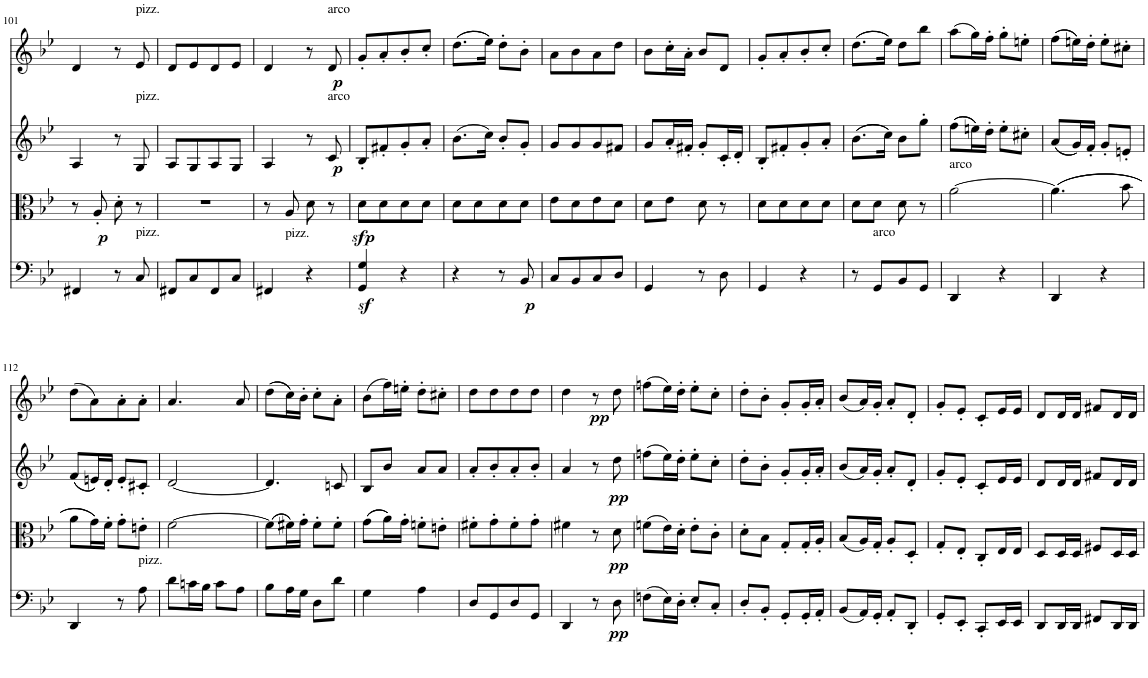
**kern	**dynam	**kern	**dynam	**kern	**dynam	**kern	**dynam
*part4	*part4	*part3	*part3	*part2	*part2	*part1	*part1
*staff4	*staff4	*staff3	*staff3	*staff2	*staff2	*staff1	*staff1
*I"Bassoon	*	*I"Clarinet	*	*I"Oboe	*	*I"Recorder	*
*I'Bsn	*	*I'Cl	*	*I'Ob	*	*I'Rec	*
!!LO:PB:g=z
*clefF4	*	*clefC3	*	*clefG2	*	*clefG2	*
*	*	*Trd1c2	*	*	*	*	*
*k[b-e-]	*	*k[b-e-]	*	*k[b-e-]	*	*k[b-e-]	*
*M2/4	*	*M2/4	*	*M2/4	*	*M2/4	*
=101	=101	=101	=101	=101	=101	=101	=101
4FF#X/	.	8r	.	4A/	.	4d/	.
!	!	!	!LO:DY:b	!	!	!	!
.	.	8A'/	p	.	.	.	.
8r	.	8d'\	.	8r	.	8r	.
!	!	!	!	!	!	!LO:TX:a:t=pizz.	!
!	!	!	!	!LO:TX:a:t=pizz.	!	!	!
!LO:TX:a:t=pizz.	!	!	!	!	!	!	!
8C/	.	8r	.	8G/	.	8e-/	.
=102	=102	=102	=102	=102	=102	=102	=102
8FF#X/L	.	2r	.	8A/L	.	8d/L	.
8C/	.	.	.	8G/	.	8e-/	.
8FF#/	.	.	.	8A/	.	8d/	.
8C/J	.	.	.	8G/J	.	8e-/J	.
=103	=103	=103	=103	=103	=103	=103	=103
4FF#X/	.	8r	.	4A/	.	4d/	.
!	!	!LO:TX:b:t=pizz.	!	!	!	!	!
.	.	8A/	.	.	.	.	.
4r	.	8d\	.	8r	.	8r	.
!	!	!	!	!	!	!LO:TX:a:t=arco	!
!	!	!	!	!LO:TX:a:t=arco	!	!	!
!	!	!	!	!	!LO:DY:b	!	!LO:DY:b
.	.	8r	.	8c/	p	8d/	p
=104	=104	=104	=104	=104	=104	=104	=104
!	!	!	!LO:DY:b	!	!	!	!
4GG/z< 4G/z<	.	8d\L	sfp	8B-'/L	.	8g'/L	.
.	.	8d\	.	8f#X'/	.	8a'/	.
4r	.	8d\	.	8g'/	.	8b-'/	.
.	.	8d\J	.	8a'/J	.	8cc'/J	.
=105	=105	=105	=105	=105	=105	=105	=105
4r	.	8d\L	.	(8.b-\L	.	((8.dd\L	.
.	.	8d\	.	.	.	.	.
.	.	.	.	16cc\Jk)	.	16ee-\Jk))	.
8r	.	8d\	.	8b-'/L	.	8dd'\L	.
!	!LO:DY:b	!	!	!	!	!	!
8BB-/	p	8d\J	.	8g'/J	.	8b-'\J	.
=106	=106	=106	=106	=106	=106	=106	=106
8C/L	.	8e-\L	.	8g/L	.	8a\L	.
8BB-/	.	8d\	.	8g/	.	8b-\	.
8C/	.	8e-\	.	8g/	.	8a\	.
8D/J	.	8d\J	.	8f#X/J	.	8dd\J	.
=107	=107	=107	=107	=107	=107	=107	=107
4GG/	.	8d\L	.	8g/L	.	8b-\L	.
.	.	8e-\J	.	16a'/L	.	16cc'\L	.
.	.	.	.	16f#X'/JJ	.	16a'\JJ	.
8r	.	8d\	.	8g'/L	.	8b-/L	.
8D\	.	8r	.	16c'/L	.	8d/J	.
.	.	.	.	16d'/JJ	.	.	.
=108	=108	=108	=108	=108	=108	=108	=108
4GG/	.	8d\L	.	8B-'/L	.	8g'/L	.
.	.	8d\	.	8f#X'/	.	8a'/	.
4r	.	8d\	.	8g'/	.	8b-'/	.
.	.	8d\J	.	8a'/J	.	8cc'/J	.
=109	=109	=109	=109	=109	=109	=109	=109
8r	.	8d\L	.	((8.b-\L	.	((8.dd\L	.
!LO:TX:a:t=arco	!	!	!	!	!	!	!
8GG/L	.	8d\J	.	.	.	.	.
.	.	.	.	16cc\Jk))	.	16ee-\Jk))	.
8BB-/	.	8d\	.	8b-\L	.	8dd\L	.
8GG/J	.	8r	.	8gg'\J	.	8bb-\J	.
=110	=110	=110	=110	=110	=110	=110	=110
!	!	!LO:TX:a:t=arco	!	!	!	!	!
4DD/	.	[2a\	.	((8ff\L	.	(8aa\L	.
.	.	.	.	16een\L))	.	16gg\L)	.
.	.	.	.	16dd'\JJ	.	16ff'\JJ	.
4r	.	.	.	8ee'\L	.	8gg'\L	.
.	.	.	.	8cc#X'\J	.	8een'\J	.
=111	=111	=111	=111	=111	=111	=111	=111
4DD/	.	((4.a\]	.	((8a/L	.	((8ff\L	.
.	.	.	.	16g/L))	.	16een\L))	.
.	.	.	.	16f'/JJ	.	16dd'\JJ	.
4r	.	.	.	8g'/L	.	8ee'\L	.
.	.	8b-\	.	8en'/J	.	8cc#X'\J	.
!!LO:LB:g=z
=112	=112	=112	=112	=112	=112	=112	=112
4DD/	.	8a\L	.	((8f/L	.	(8dd\L	.
.	.	16g\L))	.	16en/L))	.	8a\)	.
.	.	16f'\JJ	.	16d'/JJ	.	.	.
8r	.	8g'\L	.	8e'/L	.	8a'\	.
!LO:TX:a:t=pizz.	!	!	!	!	!	!	!
8A\	.	8en'\J	.	8c#X'/J	.	8a'\J	.
=113	=113	=113	=113	=113	=113	=113	=113
8d\L	.	[2f\	.	[2d/	.	4.a/	.
16cn\L	.	.	.	.	.	.	.
16B-\JJ	.	.	.	.	.	.	.
8c\L	.	.	.	.	.	.	.
8A\J	.	.	.	.	.	8a/	.
=114	=114	=114	=114	=114	=114	=114	=114
8B-\L	.	((8f\L]	.	4.d/]	.	((8dd\L	.
16A\L	.	16f#X\L))	.	.	.	16cc\L))	.
16G\JJ	.	16g'\JJ	.	.	.	16b-'\JJ	.
8D\L	.	8f#'\L	.	.	.	8cc'\L	.
8d\J	.	8f#'\J	.	8cn/	.	8a'\J	.
=115	=115	=115	=115	=115	=115	=115	=115
4G\	.	((8g\L	.	8B-/L	.	(8b-\L	.
.	.	16a\L))	.	8b-/J	.	16ff\L)	.
.	.	16g'\JJ	.	.	.	16een'\JJ	.
4A\	.	8fn'\L	.	8a/L	.	8dd'\L	.
.	.	8en'\J	.	8a/J	.	8cc#X'\J	.
=116	=116	=116	=116	=116	=116	=116	=116
8D/L	.	8f#X'\L	.	8a'/L	.	8dd\L	.
8GG/	.	8g'\	.	8b-'/	.	8dd\	.
8D/	.	8f#'\	.	8a'/	.	8dd\	.
8GG/J	.	8g'\J	.	8b-'/J	.	8dd\J	.
=117	=117	=117	=117	=117	=117	=117	=117
4DD/	.	4f#X\	.	4a/	.	4dd\	.
!	!	!	!	!	!	!	!LO:DY:b
8r	.	8r	.	8r	.	8r	pp
!	!LO:DY:b	!	!LO:DY:b	!	!LO:DY:b	!	!
8D\	pp	8d\	pp	8dd\	pp	8dd\	.
=118	=118	=118	=118	=118	=118	=118	=118
(8Fn\L	.	(8fn\L	.	(8ffn\L	.	(8ffn\L	.
16E-\L)	.	16e-\L)	.	16ee-\L)	.	16ee-\L)	.
16D'\JJ	.	16d'\JJ	.	16dd'\JJ	.	16dd'\JJ	.
8E-'/L	.	8e-'\L	.	8ee-'\L	.	8ee-'\L	.
8C'/J	.	8c'\J	.	8cc'\J	.	8cc'\J	.
=119	=119	=119	=119	=119	=119	=119	=119
8D'/L	.	8d'\L	.	8dd'\L	.	8dd'\L	.
8BB-'/J	.	8B-\J	.	8b-'\J	.	8b-'\J	.
8GG'/L	.	8G'/L	.	8g'/L	.	8g'/L	.
16GG'/L	.	16G'/L	.	16g'/L	.	16g'/L	.
16AA'/JJ	.	16A'/JJ	.	16a'/JJ	.	16a'/JJ	.
=120	=120	=120	=120	=120	=120	=120	=120
(8BB-/L	.	(8B-/L	.	(8b-/L	.	(8b-/L	.
16AA/L)	.	16A/L)	.	16a/L)	.	16a/L)	.
16GG'/JJ	.	16G'/JJ	.	16g'/JJ	.	16g'/JJ	.
8AA'/L	.	8A'/L	.	8a'/L	.	8a'/L	.
8DD'/J	.	8D'/J	.	8d'/J	.	8d'/J	.
=121	=121	=121	=121	=121	=121	=121	=121
8GG'/L	.	8G'/L	.	8g'/L	.	8g'/L	.
8EE-'/J	.	8E-'/J	.	8e-'/J	.	8e-'/J	.
8CC'/L	.	8C'/L	.	8c'/L	.	8c'/L	.
16EE-/L	.	16E-/L	.	16e-/L	.	16e-/L	.
16EE-/JJ	.	16E-/JJ	.	16e-/JJ	.	16e-/JJ	.
=122	=122	=122	=122	=122	=122	=122	=122
8DD/L	.	8D/L	.	8d/L	.	8d/L	.
16DD/L	.	16D/L	.	16d/L	.	16d/L	.
16DD/JJ	.	16D/JJ	.	16d/JJ	.	16d/JJ	.
8FF#X/L	.	8F#X/L	.	8f#X/L	.	8f#X/L	.
16DD/L	.	16D/L	.	16d/L	.	16d/L	.
16DD/JJ	.	16D/JJ	.	16d/JJ	.	16d/JJ	.
=	=	=	=	=	=	=	=
*-	*-	*-	*-	*-	*-	*-	*-
